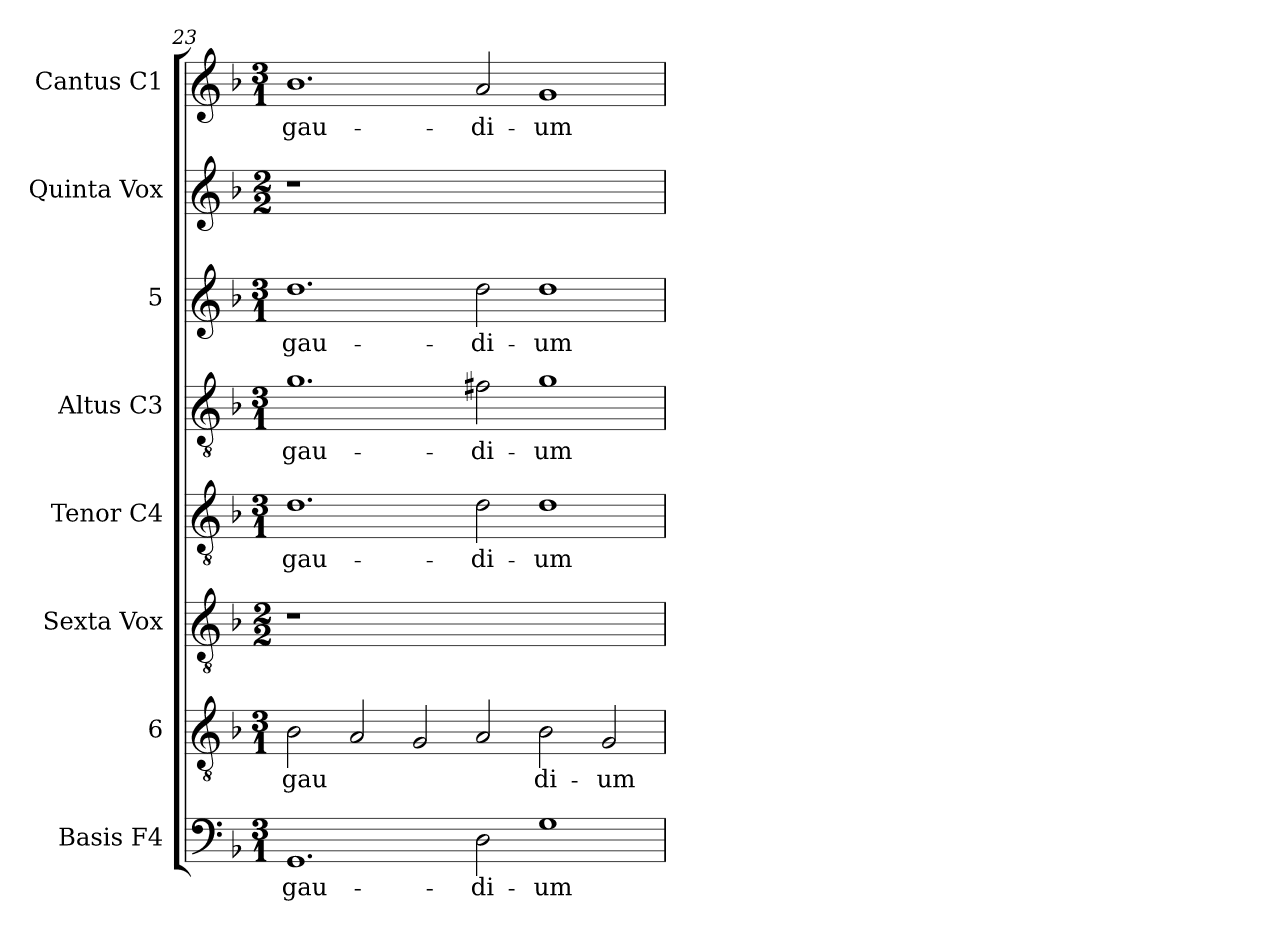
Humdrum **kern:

**kern	**text	**kern	**text	**kern	**kern	**text	**kern	**text	**kern	**text	**kern	**kern	**text
*part8	*part8	*part7	*part7	*part6	*part5	*part5	*part4	*part4	*part3	*part3	*part2	*part1	*part1
*staff8	*staff8	*staff7	*staff7	*staff6	*staff5	*staff5	*staff4	*staff4	*staff3	*staff3	*staff2	*staff1	*staff1
*I"Basis  F4	*	*I"6	*	*I"Sexta  Vox	*I"Tenor  C4	*	*I"Altus  C3	*	*I"5	*	*I"Quinta  Vox	*I"Cantus  C1	*
*I'B	*	*	*	*	*I'T	*	*I'A	*	*	*	*	*I'C	*
*clefF4	*	*clefGv2	*	*clefGv2	*clefGv2	*	*clefGv2	*	*clefG2	*	*clefG2	*clefG2	*
*k[b-]	*	*k[b-]	*	*k[b-]	*k[b-]	*	*k[b-]	*	*k[b-]	*	*k[b-]	*k[b-]	*
*F:	*	*F:	*	*F:	*F:	*	*F:	*	*F:	*	*F:	*F:	*
*M3/1	*	*M3/1	*	*M2/2	*M3/1	*	*M3/1	*	*M3/1	*	*M2/2	*M3/1	*
=23	=23	=23	=23	=23	=23	=23	=23	=23	=23	=23	=23	=23	=23
!	!LO:LY:b:cj	!	!LO:LY:b:cj	!	!	!LO:LY:b:cj	!	!LO:LY:b:cj	!	!LO:LY:b:cj	!	!	!LO:LY:b:cj
1.GG	gau-	2B-\	gau-	1r	1.d	gau-	1.g	gau-	1.dd	gau-	1r	1.b-	gau-
!	!	!	!LO:LY:b:cj	!	!	!	!	!	!	!	!	!	!
.	.	2A/	--	.	.	.	.	.	.	.	.	.	.
!	!	!	!LO:LY:b:cj	!	!	!	!	!	!	!	!	!	!
.	.	2G/	--	0ryy	.	.	.	.	.	.	0ryy	.	.
!	!LO:LY:b:cj	!	!LO:LY:b:cj	!	!	!LO:LY:b:cj	!	!LO:LY:b:cj	!	!LO:LY:b:cj	!	!	!LO:LY:b:cj
2D\	-di-	2A/	--	.	2d\	-di-	2f#X\	-di-	2dd\	-di-	.	2a/	-di-
!	!LO:LY:b:cj	!	!LO:LY:b:cj	!	!	!LO:LY:b:cj	!	!LO:LY:b:cj	!	!LO:LY:b:cj	!	!	!LO:LY:b:cj
1G	-um	2B-\	-di-	.	1d	-um	1g	-um	1dd	-um	.	1g	-um
!	!	!	!LO:LY:b:cj	!	!	!	!	!	!	!	!	!	!
.	.	2G/	-um	.	.	.	.	.	.	.	.	.	.
=	=	=	=	=	=	=	=	=	=	=	=	=	=
*-	*-	*-	*-	*-	*-	*-	*-	*-	*-	*-	*-	*-	*-
